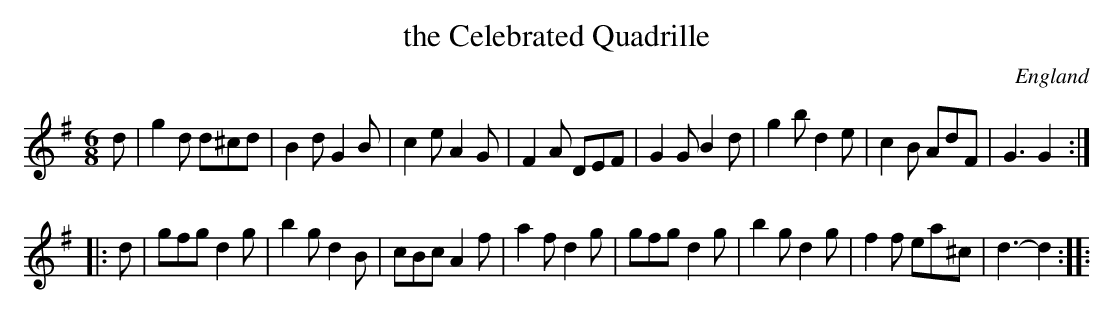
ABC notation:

X:1
T:the Celebrated Quadrille
L:1/8
M:6/8
O:England
K:G major
d | \
g2d d^cd | B2d G2B | c2e A2G | F2A DEF | \
G2G B2d  | g2b d2e | c2B AdF | G3 G2 ::
d |\
gfg d2g | b2g d2B | cBc A2f | a2f d2g | \
gfg d2g | b2g d2g | f2f ea^c | d3-d2 ::
